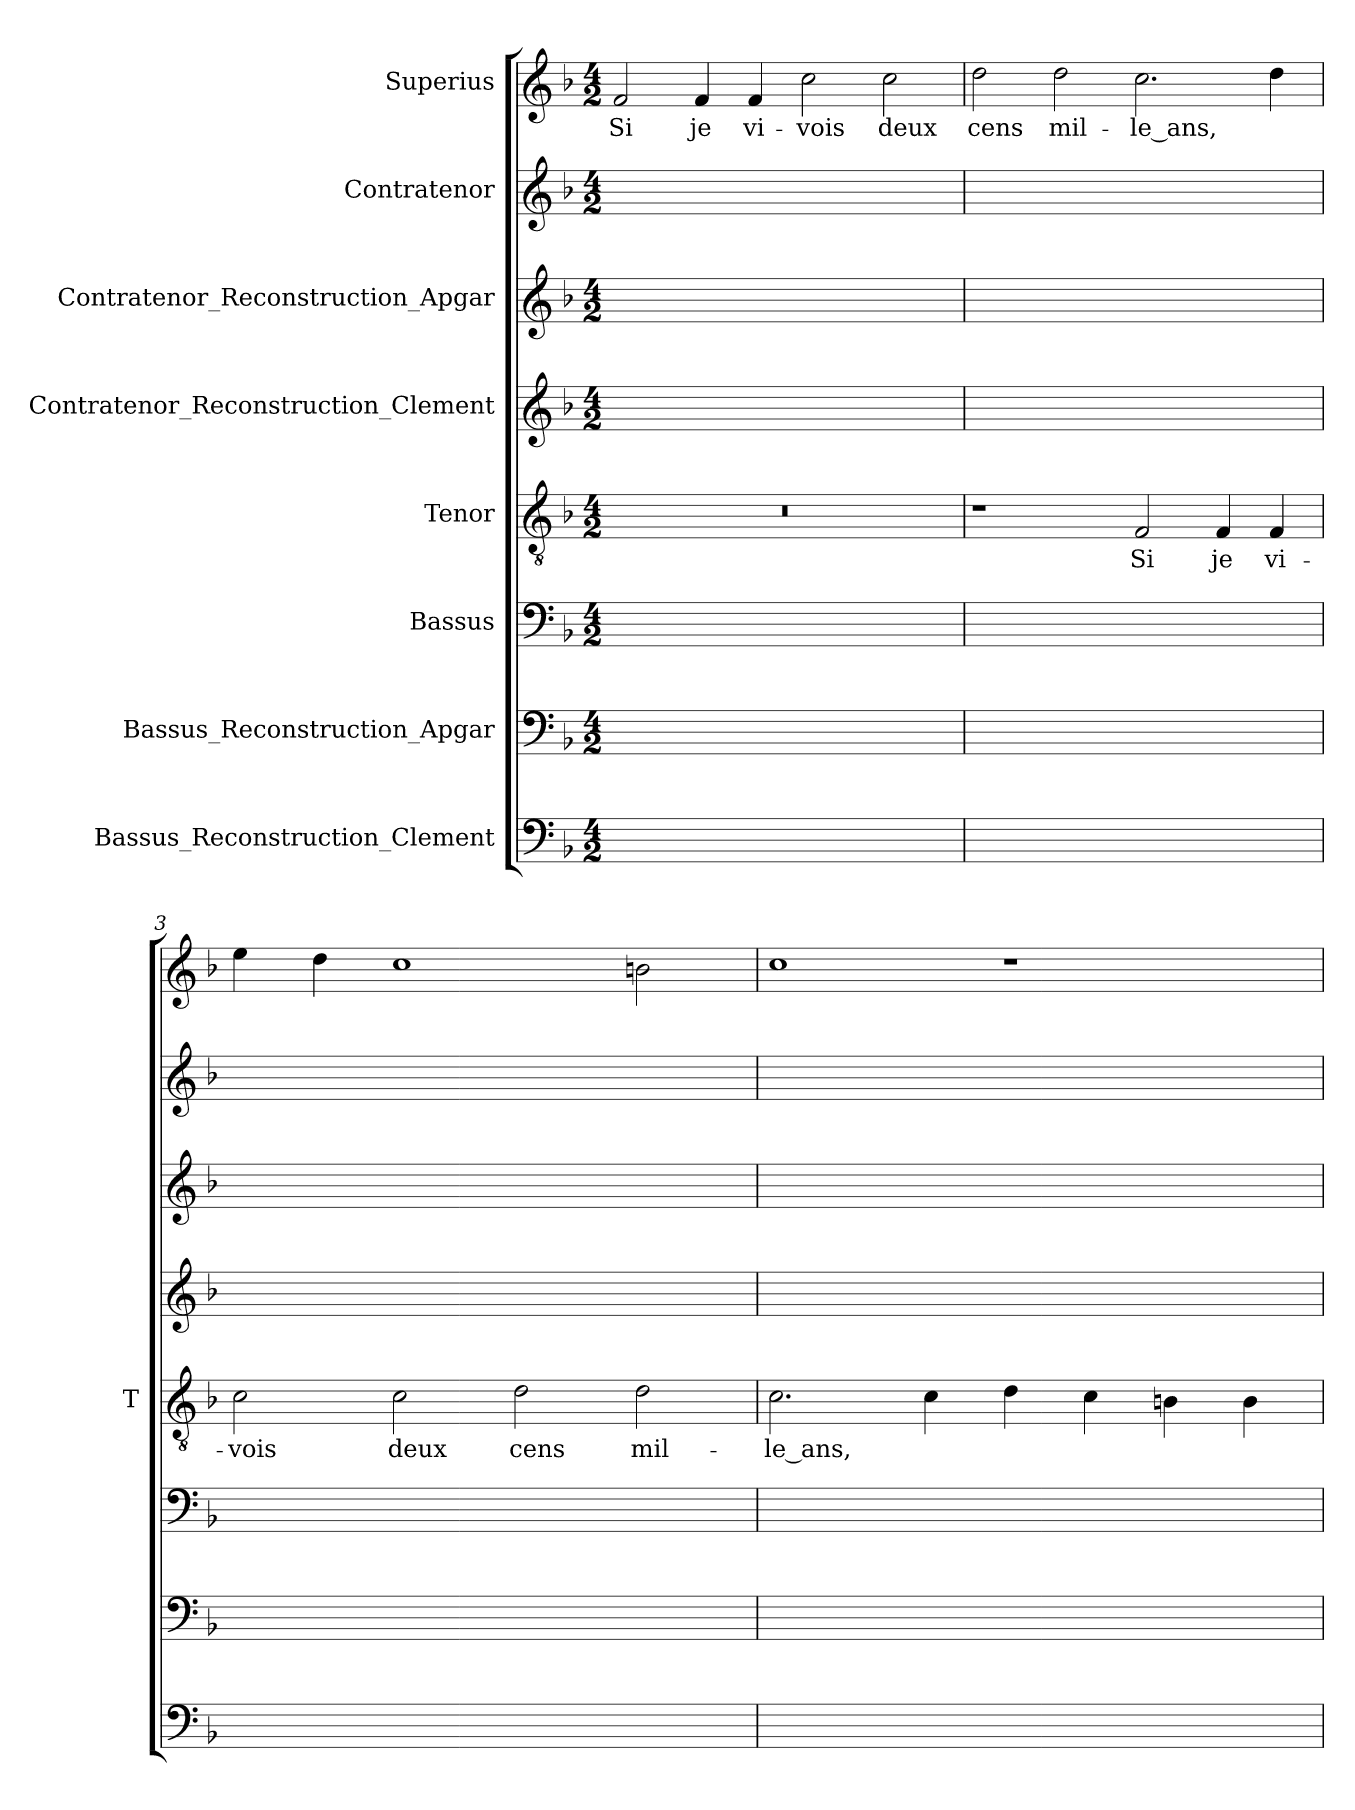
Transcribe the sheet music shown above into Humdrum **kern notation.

**kern	**kern	**kern	**kern	**text	**kern	**kern	**kern	**kern	**text
*part8	*part7	*part6	*part5	*part5	*part4	*part3	*part2	*part1	*part1
*staff8	*staff7	*staff6	*staff5	*staff5	*staff4	*staff3	*staff2	*staff1	*staff1
*I"Bassus_Reconstruction_Clement	*I"Bassus_Reconstruction_Apgar	*I"Bassus	*I"Tenor	*	*I"Contratenor_Reconstruction_Clement	*I"Contratenor_Reconstruction_Apgar	*I"Contratenor	*I"Superius	*
*	*	*	*I'T	*	*	*	*	*	*
*clefF4	*clefF4	*clefF4	*clefGv2	*	*clefG2	*clefG2	*clefG2	*clefG2	*
*k[b-]	*k[b-]	*k[b-]	*k[b-]	*	*k[b-]	*k[b-]	*k[b-]	*k[b-]	*
*M4/2	*M4/2	*M4/2	*M4/2	*	*M4/2	*M4/2	*M4/2	*M4/2	*
=1	=1	=1	=1	=1	=1	=1	=1	=1	=1
0ryy	0ryy	0ryy	0r	.	0ryy	0ryy	0ryy	2f	-Si
.	.	.	.	.	.	.	.	4f	-je
.	.	.	.	.	.	.	.	4f	vi-
.	.	.	.	.	.	.	.	2cc	-vois
.	.	.	.	.	.	.	.	2cc	-deux
=2	=2	=2	=2	=2	=2	=2	=2	=2	=2
0ryy	0ryy	0ryy	1r	.	0ryy	0ryy	0ryy	2dd	-cens
.	.	.	.	.	.	.	.	2dd	mil-
.	.	.	2F	-Si	.	.	.	2.cc	-le_ans,
.	.	.	4F	-je	.	.	.	.	.
.	.	.	4F	vi-	.	.	.	4dd	.
=3	=3	=3	=3	=3	=3	=3	=3	=3	=3
0ryy	0ryy	0ryy	2c	-vois	0ryy	0ryy	0ryy	4ee	.
.	.	.	.	.	.	.	.	4dd	.
.	.	.	2c	-deux	.	.	.	1cc	.
.	.	.	2d	-cens	.	.	.	.	.
.	.	.	2d	mil-	.	.	.	2bn	.
=4	=4	=4	=4	=4	=4	=4	=4	=4	=4
0ryy	0ryy	0ryy	2.c	-le_ans,	0ryy	0ryy	0ryy	1cc	.
.	.	.	4c	.	.	.	.	.	.
.	.	.	4d	.	.	.	.	1r	.
.	.	.	4c	.	.	.	.	.	.
.	.	.	4B	.	.	.	.	.	.
.	.	.	4B	.	.	.	.	.	.
=	=	=	=	=	=	=	=	=	=
*-	*-	*-	*-	*-	*-	*-	*-	*-	*-
